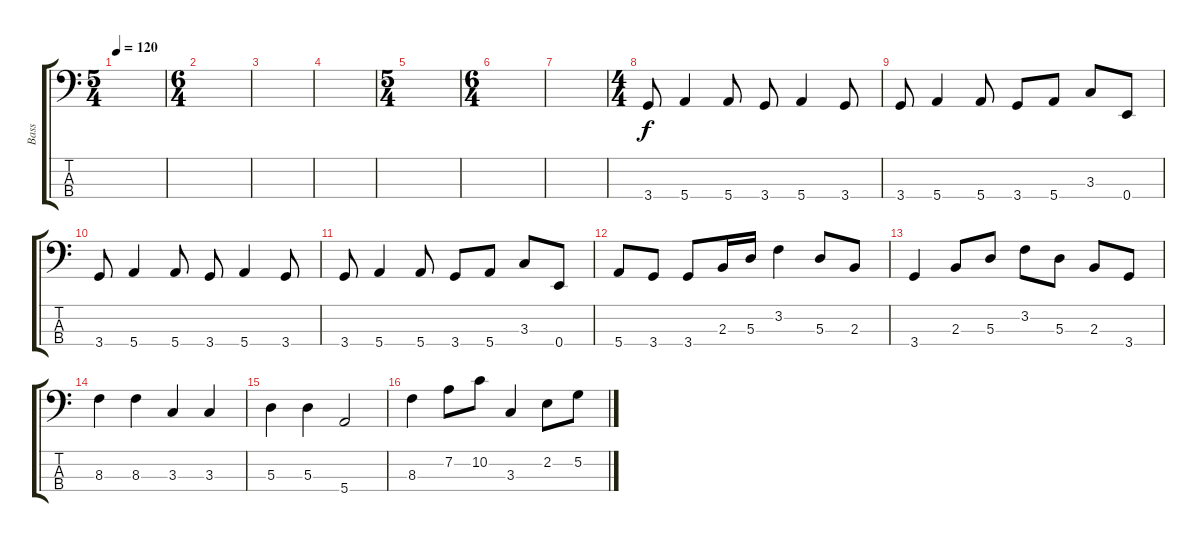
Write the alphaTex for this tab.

\track ("Bass " "Bass ") {instrument electricbasspick}
\staff {score tabs}
\tuning (G2 D2 A1 E1) {hide}
\ts (5 4)
\tempo 120
\clef f4
\ks c
|
\ts (6 4)
|
|
|
\ts (5 4)
|
\ts (6 4)
|
|
\ts (4 4)
3.4.8 5.4.4 5.4.8 3.4.8 5.4.4 3.4.8 |
3.4.8 5.4.4 5.4.8 3.4.8 5.4.8 3.3.8 0.4.8 |
3.4.8 5.4.4 5.4.8 3.4.8 5.4.4 3.4.8 |
3.4.8 5.4.4 5.4.8 3.4.8 5.4.8 3.3.8 0.4.8 |
5.4.8 3.4.8 3.4.8 2.3.16 5.3.16 3.2.4 5.3.8 2.3.8 |
3.4.4 2.3.8 5.3.8 3.2.8 5.3.8 2.3.8 3.4.8 |
8.3.4 8.3.4 3.3.4 3.3.4 |
5.3.4 5.3.4 5.4.2 |
8.3.4 7.2.8 10.2.8 3.3.4 2.2.8 5.2.8
